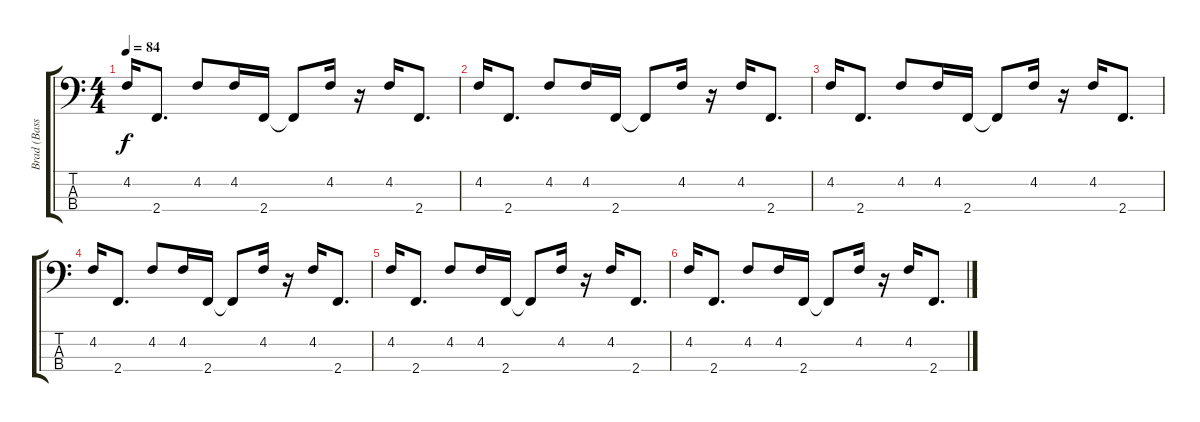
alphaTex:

\track ("Brad (Bass)" "Brad (Bass") {instrument electricbasspick}
\staff {score tabs}
\tuning (Gb2 Db2 Ab1 Eb1) {hide}
\ts (4 4)
\tempo 84
\clef f4
\ks c
4.2.16{dy f} 2.4.8{d} 4.2.8 4.2.16 2.4.16 2.4{t}.8 4.2.16 r.16 4.2.16 2.4.8{d} |
4.2.16 2.4.8{d} 4.2.8 4.2.16 2.4.16 2.4{t}.8 4.2.16 r.16 4.2.16 2.4.8{d} |
4.2.16 2.4.8{d} 4.2.8 4.2.16 2.4.16 2.4{t}.8 4.2.16 r.16 4.2.16 2.4.8{d} |
4.2.16 2.4.8{d} 4.2.8 4.2.16 2.4.16 2.4{t}.8 4.2.16 r.16 4.2.16 2.4.8{d} |
4.2.16 2.4.8{d} 4.2.8 4.2.16 2.4.16 2.4{t}.8 4.2.16 r.16 4.2.16 2.4.8{d} |
4.2.16 2.4.8{d} 4.2.8 4.2.16 2.4.16 2.4{t}.8 4.2.16 r.16 4.2.16 2.4.8{d}
